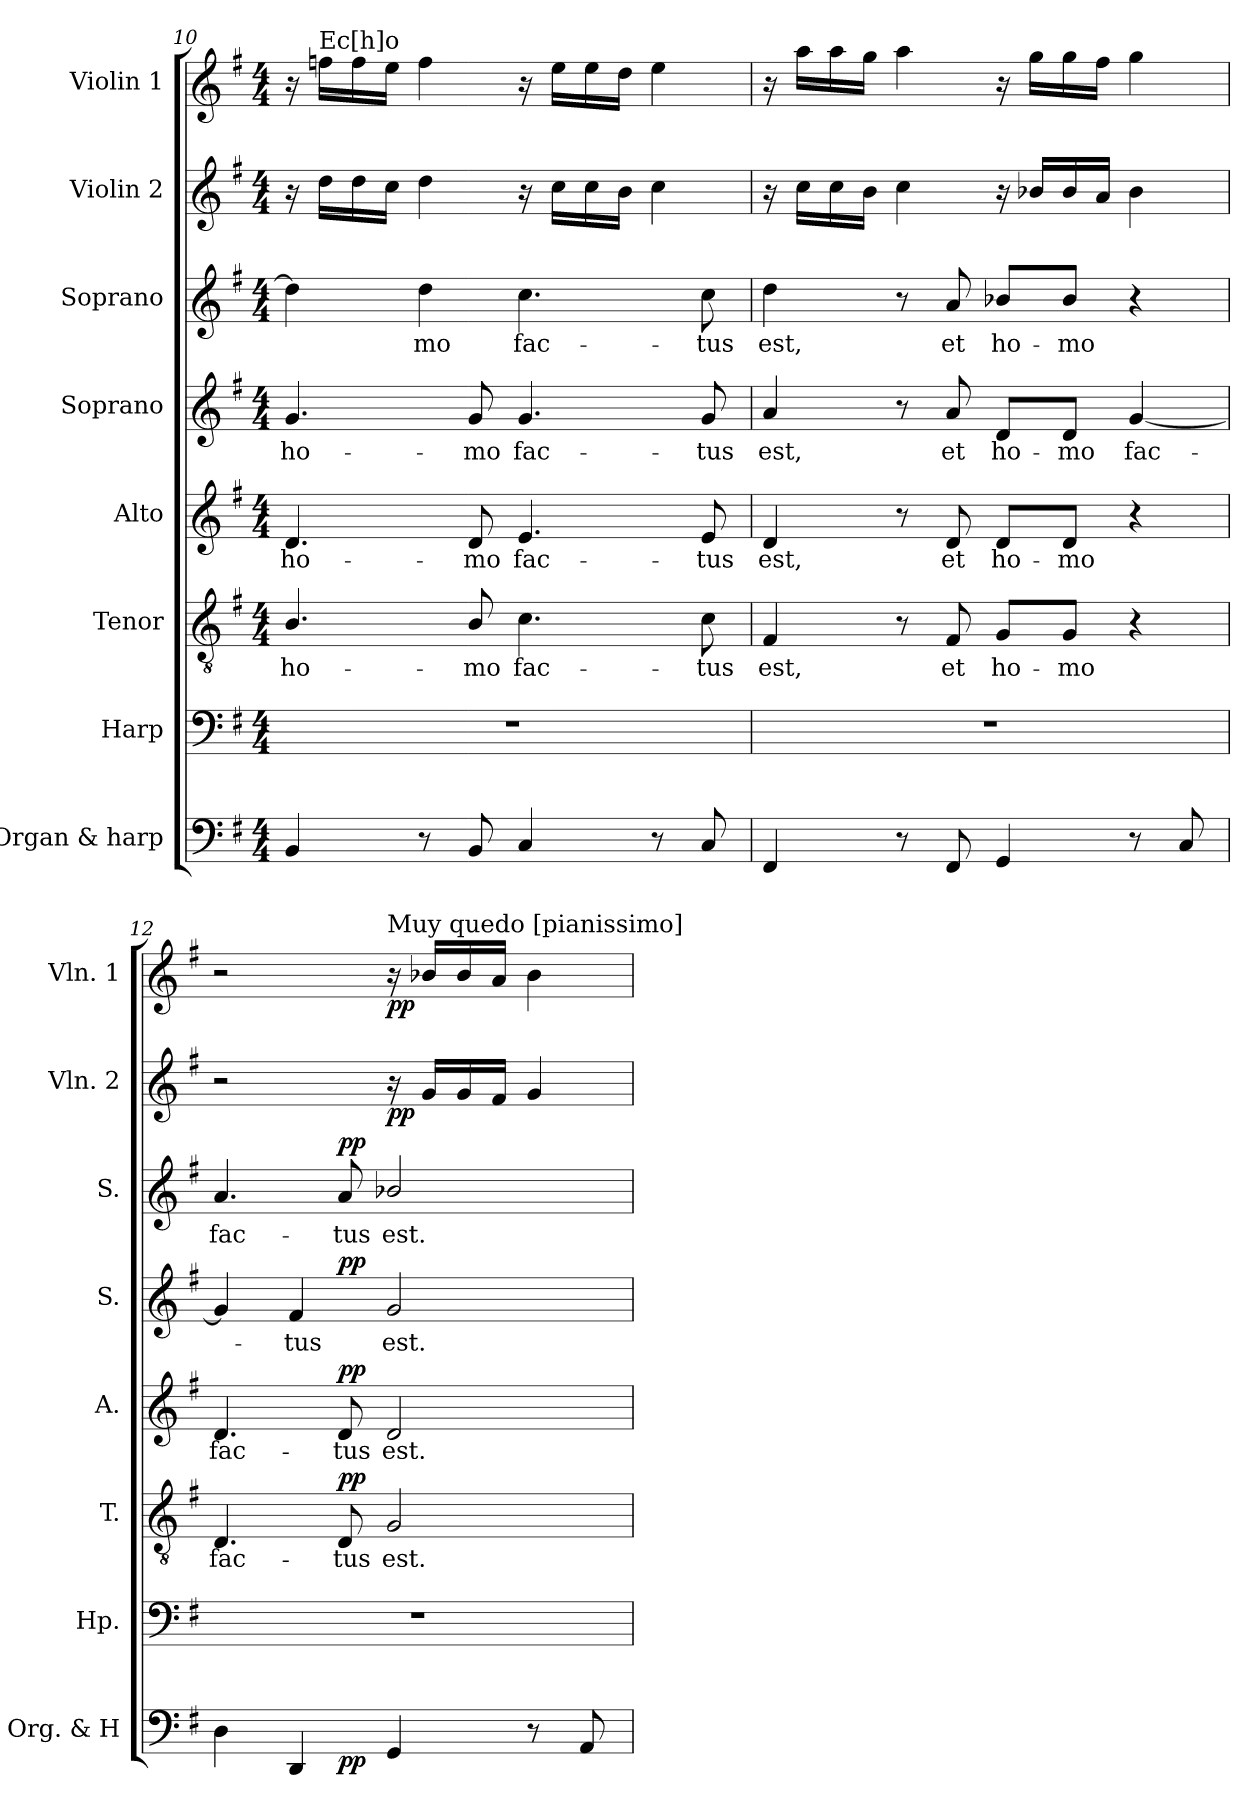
**kern	**dynam	**kern	**kern	**text	**dynam	**kern	**text	**dynam	**kern	**text	**dynam	**kern	**text	**dynam	**kern	**dynam	**kern	**dynam
*part8	*part8	*part7	*part6	*part6	*part6	*part5	*part5	*part5	*part4	*part4	*part4	*part3	*part3	*part3	*part2	*part2	*part1	*part1
*staff8	*staff8	*staff7	*staff6	*staff6	*staff6	*staff5	*staff5	*staff5	*staff4	*staff4	*staff4	*staff3	*staff3	*staff3	*staff2	*staff2	*staff1	*staff1
*I"Organ & harp	*	*I"Harp	*I"Tenor	*	*	*I"Alto	*	*	*I"Soprano	*	*	*I"Soprano	*	*	*I"Violin 2	*	*I"Violin 1	*
*I'Org. & H	*	*I'Hp.	*I'T.	*	*	*I'A.	*	*	*I'S.	*	*	*I'S.	*	*	*I'Vln. 2	*	*I'Vln. 1	*
*clefF4	*	*clefF4	*clefGv2	*	*	*clefG2	*	*	*clefG2	*	*	*clefG2	*	*	*clefG2	*	*clefG2	*
*	*	*	*ITrd7c12	*	*	*	*	*	*	*	*	*	*	*	*	*	*	*
*k[f#]	*	*k[f#]	*k[f#]	*	*	*k[f#]	*	*	*k[f#]	*	*	*k[f#]	*	*	*k[f#]	*	*k[f#]	*
*G:	*	*G:	*G:	*	*	*G:	*	*	*G:	*	*	*G:	*	*	*G:	*	*G:	*
*M4/4	*	*M4/4	*M4/4	*	*	*M4/4	*	*	*M4/4	*	*	*M4/4	*	*	*M4/4	*	*M4/4	*
=10	=10	=10	=10	=10	=10	=10	=10	=10	=10	=10	=10	=10	=10	=10	=10	=10	=10	=10
!	!	!	!	!LO:LY:b:color=#000000	!	!	!	!	!	!	!	!	!	!	!	!	!	!
!	!	!	!	!	!	!	!LO:LY:b:color=#000000	!	!	!	!	!	!	!	!	!	!	!
!	!	!	!	!	!	!	!	!	!	!LO:LY:b:color=#000000	!	!	!	!	!	!	!	!
4BBi/	.	1r	4.BBi/	ho-	.	4.di/	ho-	.	4.gi/	ho-	.	4ddi\]	.	.	16r	.	16r	.
!	!	!	!	!	!	!	!	!	!	!	!	!	!	!	!	!	!LO:TX:a:t=Ec[h]o	!
.	.	.	.	.	.	.	.	.	.	.	.	.	.	.	16ddi\LL	.	16ffni\LL	.
.	.	.	.	.	.	.	.	.	.	.	.	.	.	.	16ddi\	.	16ffi\	.
.	.	.	.	.	.	.	.	.	.	.	.	.	.	.	16cci\JJ	.	16eei\JJ	.
!	!	!	!	!	!	!	!	!	!	!	!	!	!LO:LY:b:color=#000000	!	!	!	!	!
8r	.	.	.	.	.	.	.	.	.	.	.	4ddi\	-mo	.	4ddi\	.	4ffi\	.
!	!	!	!	!LO:LY:b:color=#000000	!	!	!	!	!	!	!	!	!	!	!	!	!	!
!	!	!	!	!	!	!	!LO:LY:b:color=#000000	!	!	!	!	!	!	!	!	!	!	!
!	!	!	!	!	!	!	!	!	!	!LO:LY:b:color=#000000	!	!	!	!	!	!	!	!
8BBi/	.	.	8BBi/	-mo	.	8di/	-mo	.	8gi/	-mo	.	.	.	.	.	.	.	.
!	!	!	!	!LO:LY:b:color=#000000	!	!	!	!	!	!	!	!	!	!	!	!	!	!
!	!	!	!	!	!	!	!LO:LY:b:color=#000000	!	!	!	!	!	!	!	!	!	!	!
!	!	!	!	!	!	!	!	!	!	!LO:LY:b:color=#000000	!	!	!	!	!	!	!	!
!	!	!	!	!	!	!	!	!	!	!	!	!	!LO:LY:b:color=#000000	!	!	!	!	!
4Ci/	.	.	4.Ci\	fac-	.	4.ei/	fac-	.	4.gi/	fac-	.	4.cci\	fac-	.	16r	.	16r	.
.	.	.	.	.	.	.	.	.	.	.	.	.	.	.	16cci\LL	.	16eei\LL	.
.	.	.	.	.	.	.	.	.	.	.	.	.	.	.	16cci\	.	16eei\	.
.	.	.	.	.	.	.	.	.	.	.	.	.	.	.	16bi\JJ	.	16ddi\JJ	.
8r	.	.	.	.	.	.	.	.	.	.	.	.	.	.	4cci\	.	4eei\	.
!	!	!	!	!LO:LY:b:color=#000000	!	!	!	!	!	!	!	!	!	!	!	!	!	!
!	!	!	!	!	!	!	!LO:LY:b:color=#000000	!	!	!	!	!	!	!	!	!	!	!
!	!	!	!	!	!	!	!	!	!	!LO:LY:b:color=#000000	!	!	!	!	!	!	!	!
!	!	!	!	!	!	!	!	!	!	!	!	!	!LO:LY:b:color=#000000	!	!	!	!	!
8Ci/	.	.	8Ci\	-tus	.	8ei/	-tus	.	8gi/	-tus	.	8cci\	-tus	.	.	.	.	.
=11	=11	=11	=11	=11	=11	=11	=11	=11	=11	=11	=11	=11	=11	=11	=11	=11	=11	=11
!	!	!	!	!LO:LY:b:color=#000000	!	!	!	!	!	!	!	!	!	!	!	!	!	!
!	!	!	!	!	!	!	!LO:LY:b:color=#000000	!	!	!	!	!	!	!	!	!	!	!
!	!	!	!	!	!	!	!	!	!	!LO:LY:b:color=#000000	!	!	!	!	!	!	!	!
!	!	!	!	!	!	!	!	!	!	!	!	!	!LO:LY:b:color=#000000	!	!	!	!	!
4FF#i/	.	1r	4FF#i/	est,	.	4di/	est,	.	4ai/	est,	.	4ddi\	est,	.	16r	.	16r	.
.	.	.	.	.	.	.	.	.	.	.	.	.	.	.	16cci\LL	.	16aai\LL	.
.	.	.	.	.	.	.	.	.	.	.	.	.	.	.	16cci\	.	16aai\	.
.	.	.	.	.	.	.	.	.	.	.	.	.	.	.	16bi\JJ	.	16ggi\JJ	.
8r	.	.	8r	.	.	8r	.	.	8r	.	.	8r	.	.	4cci\	.	4aai\	.
!	!	!	!	!LO:LY:b:color=#000000	!	!	!	!	!	!	!	!	!	!	!	!	!	!
!	!	!	!	!	!	!	!LO:LY:b:color=#000000	!	!	!	!	!	!	!	!	!	!	!
!	!	!	!	!	!	!	!	!	!	!LO:LY:b:color=#000000	!	!	!	!	!	!	!	!
!	!	!	!	!	!	!	!	!	!	!	!	!	!LO:LY:b:color=#000000	!	!	!	!	!
8FF#i/	.	.	8FF#i/	et	.	8di/	et	.	8ai/	et	.	8ai/	et	.	.	.	.	.
!	!	!	!	!LO:LY:b:color=#000000	!	!	!	!	!	!	!	!	!	!	!	!	!	!
!	!	!	!	!	!	!	!LO:LY:b:color=#000000	!	!	!	!	!	!	!	!	!	!	!
!	!	!	!	!	!	!	!	!	!	!LO:LY:b:color=#000000	!	!	!	!	!	!	!	!
!	!	!	!	!	!	!	!	!	!	!	!	!	!LO:LY:b:color=#000000	!	!	!	!	!
4GGi/	.	.	8GGi/L	ho-	.	8di/L	ho-	.	8di/L	ho-	.	8b-Xi/L	ho-	.	16r	.	16r	.
.	.	.	.	.	.	.	.	.	.	.	.	.	.	.	16b-Xi/LL	.	16ggi\LL	.
!	!	!	!	!LO:LY:b:color=#000000	!	!	!	!	!	!	!	!	!	!	!	!	!	!
!	!	!	!	!	!	!	!LO:LY:b:color=#000000	!	!	!	!	!	!	!	!	!	!	!
!	!	!	!	!	!	!	!	!	!	!LO:LY:b:color=#000000	!	!	!	!	!	!	!	!
!	!	!	!	!	!	!	!	!	!	!	!	!	!LO:LY:b:color=#000000	!	!	!	!	!
.	.	.	8GGi/J	-mo	.	8di/J	-mo	.	8di/J	-mo	.	8b-i/J	-mo	.	16b-i/	.	16ggi\	.
.	.	.	.	.	.	.	.	.	.	.	.	.	.	.	16ai/JJ	.	16ff#i\JJ	.
!	!	!	!	!	!	!	!	!	!	!LO:LY:b:color=#000000	!	!	!	!	!	!	!	!
8r	.	.	4r	.	.	4r	.	.	[4gi/	fac-	.	4r	.	.	4b-i\	.	4ggi\	.
8Ci/	.	.	.	.	.	.	.	.	.	.	.	.	.	.	.	.	.	.
!!LO:LB:g=z
=12	=12	=12	=12	=12	=12	=12	=12	=12	=12	=12	=12	=12	=12	=12	=12	=12	=12	=12
!	!	!	!	!LO:LY:b:color=#000000	!	!	!	!	!	!	!	!	!	!	!	!	!	!
!	!	!	!	!	!	!	!LO:LY:b:color=#000000	!	!	!	!	!	!	!	!	!	!	!
!	!	!	!	!	!	!	!	!	!	!	!	!	!LO:LY:b:color=#000000	!	!	!	!	!
*^	*	*	*	*	*	*	*	*	*^	*	*	*	*	*	*	*	*	*
4Di\	4.ryy	.	1r	4.DDi/	fac-	.	4.di/	fac-	.	4gi/]	4.ryy	.	.	4.ai/	fac-	.	2r	.	2r	.
!	!	!	!	!	!	!	!	!	!	!	!	!LO:LY:b:color=#000000	!	!	!	!	!	!	!	!
4DDi/	.	.	.	.	.	.	.	.	.	4f#i/	.	-tus	.	.	.	.	.	.	.	.
!	!	!	!	!	!LO:LY:b:color=#000000	!	!	!	!	!	!	!	!	!	!	!	!	!	!	!
!	!	!	!	!	!	!	!	!LO:LY:b:color=#000000	!	!	!	!	!	!	!	!	!	!	!	!
!	!	!	!	!	!	!	!	!	!	!	!	!	!	!	!LO:LY:b:color=#000000	!	!	!	!	!
.	2ryy	pp	.	8DDi/	-tus	pp	8di/	-tus	pp	.	2ryy	.	pp	8ai/	-tus	pp	.	.	.	.
!	!	!	!	!	!LO:LY:b:color=#000000	!	!	!	!	!	!	!	!	!	!	!	!	!	!	!
!	!	!	!	!	!	!	!	!LO:LY:b:color=#000000	!	!	!	!	!	!	!	!	!	!	!	!
!	!	!	!	!	!	!	!	!	!	!	!	!LO:LY:b:color=#000000	!	!	!	!	!	!	!	!
!	!	!	!	!	!	!	!	!	!	!	!	!	!	!	!	!	!	!	!LO:TX:a:t=Muy quedo [pianissimo]	!
!	!	!	!	!	!	!	!	!	!	!	!	!	!	!	!LO:LY:b:color=#000000	!	!	!	!	!
4GGi/	.	.	.	2GGi/	est.	.	2di/	est.	.	2gi/	.	est.	.	2b-Xi/	est.	.	16r	pp	16r	pp
.	.	.	.	.	.	.	.	.	.	.	.	.	.	.	.	.	16gi/LL	.	16b-Xi/LL	.
.	.	.	.	.	.	.	.	.	.	.	.	.	.	.	.	.	16gi/	.	16b-i/	.
.	.	.	.	.	.	.	.	.	.	.	.	.	.	.	.	.	16f#i/JJ	.	16ai/JJ	.
8r	.	.	.	.	.	.	.	.	.	.	.	.	.	.	.	.	4gi/	.	4b-i\	.
8AAi/	8ryy	.	.	.	.	.	.	.	.	.	8ryy	.	.	.	.	.	.	.	.	.
*v	*v	*	*	*	*	*	*	*	*	*v	*v	*	*	*	*	*	*	*	*	*
=	=	=	=	=	=	=	=	=	=	=	=	=	=	=	=	=	=	=
*-	*-	*-	*-	*-	*-	*-	*-	*-	*-	*-	*-	*-	*-	*-	*-	*-	*-	*-
